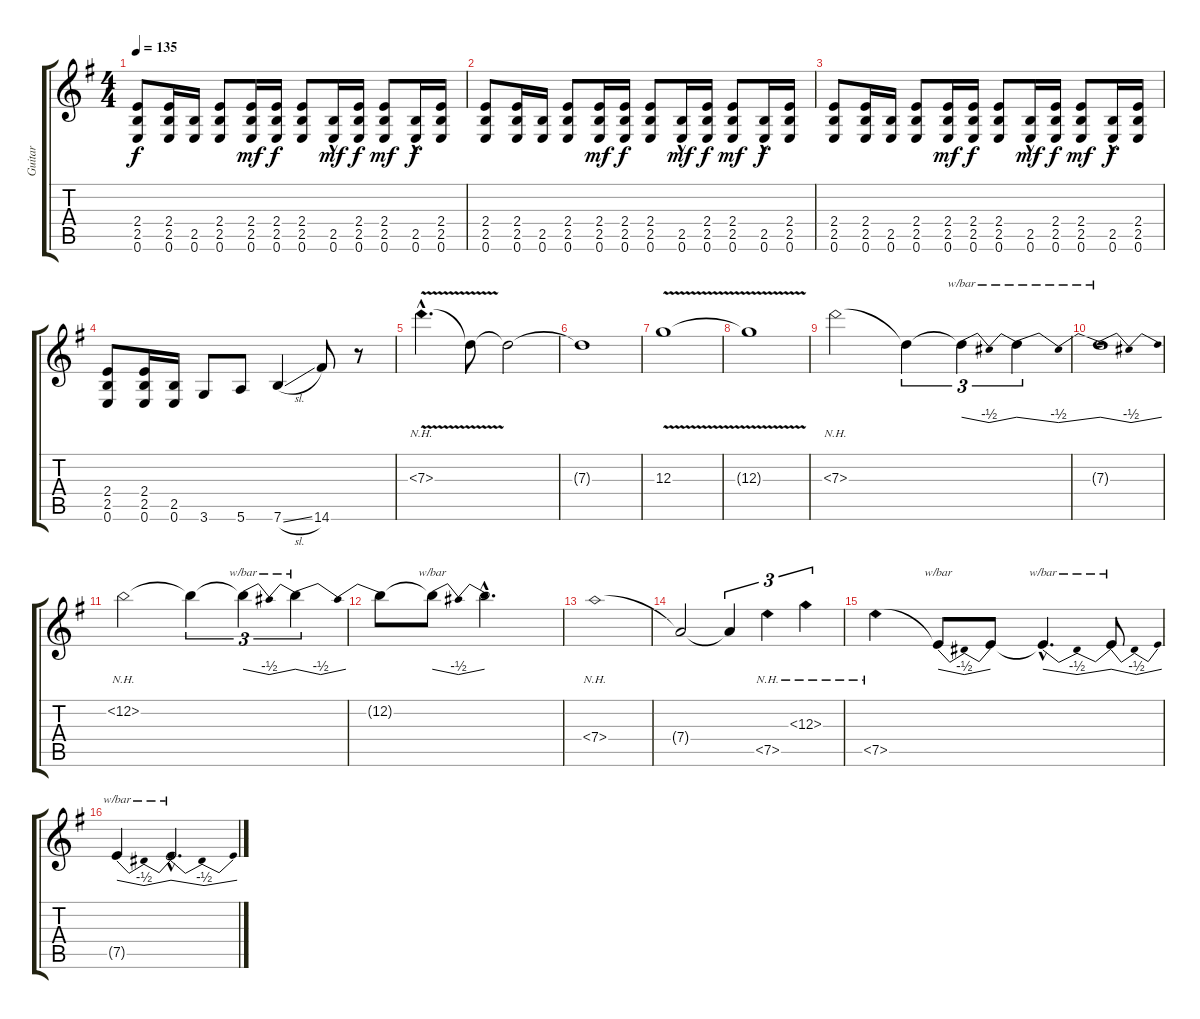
\track ("Guitar" "Guitar") {instrument distortionguitar}
\staff {score tabs}
\tuning (E4 B3 G3 D3 A2 E2) {hide}
\ts (4 4)
\tempo 135
\clef g2
\ks g
(2.4 2.5 0.6).8{dy f instrument electricguitarmuted} (2.4 2.5 0.6).16 (2.5 0.6).16 (2.4 2.5 0.6).8 (2.4 2.5 0.6).16{dy mf} (2.4 2.5 0.6).16{dy f} (2.4 2.5 0.6).8 (2.5{hac} 0.6{hac}).16{dy mf} (2.4 2.5 0.6).16{dy f} (2.4 2.5 0.6).8{dy mf} (2.5{hac} 0.6).16{dy f} (2.4 2.5 0.6).16 |
(2.4 2.5 0.6).8{instrument electricguitarmuted} (2.4 2.5 0.6).16 (2.5 0.6).16 (2.4 2.5 0.6).8 (2.4 2.5 0.6).16{dy mf} (2.4 2.5 0.6).16{dy f} (2.4 2.5 0.6).8 (2.5{hac} 0.6{hac}).16{dy mf} (2.4 2.5 0.6).16{dy f} (2.4 2.5 0.6).8{dy mf} (2.5{hac} 0.6).16{dy f} (2.4 2.5 0.6).16 |
(2.4 2.5 0.6).8 (2.4 2.5 0.6).16 (2.5 0.6).16 (2.4 2.5 0.6).8 (2.4 2.5 0.6).16{dy mf} (2.4 2.5 0.6).16{dy f} (2.4 2.5 0.6).8 (2.5{hac} 0.6{hac}).16{dy mf} (2.4 2.5 0.6).16{dy f} (2.4 2.5 0.6).8{dy mf} (2.5{hac} 0.6).16{dy f} (2.4 2.5 0.6).16 |
(2.4 2.5 0.6).8 (2.4 2.5 0.6).16 (2.5 0.6).16 3.6.8{instrument distortionguitar} 5.6.8 7.6{sl}.4 14.6.8 r.8 |
7.3{nh v hac}.4{d} 7.3{t}.8 7.3{t}.2 |
7.3{t}.1 |
12.3{v}.1 |
12.3{t}.1 |
7.3{nh}.2 7.3{t}.4{tu (3 2)} 7.3{t}.4{tu (3 2) tbe (dip default 0 0 30 -2 60 0)} 7.3{t}.4{tu (3 2) tbe (dip default 0 0 30 -2 60 0)} |
7.3{t}.1{tbe (dip default 0 0 30 -2 60 0)} |
12.2{nh}.2 12.2{t}.4{tu (3 2)} 12.2{t}.4{tu (3 2) tbe (dip default 0 0 30 -2 60 0)} 12.2{t}.4{tu (3 2) tbe (dip default 0 0 30 -2 60 0)} |
12.2{t}.8 12.2{t}.8{tbe (dip default 0 0 30 -2 60 0)} 12.2{hac t}.2{d} |
7.4{nh}.1 |
7.4{t}.2 7.4{t}.4{tu (3 2)} 7.5{nh}.4{tu (3 2)} 12.3{nh}.4{tu (3 2)} |
7.5{nh}.4 7.5{t}.8{tbe (dip default 0 0 30 -2 60 0)} 7.5{t}.8 7.5{hac t}.4{d tbe (dip default 0 0 30 -2 60 0)} 7.5{t}.8{tbe (dip default 0 0 30 -2 60 0)} |
7.5{t}.4{tbe (dip default 0 0 30 -2 60 0)} 7.5{hac t}.2{d tbe (dip default 0 0 30 -2 60 0)}
